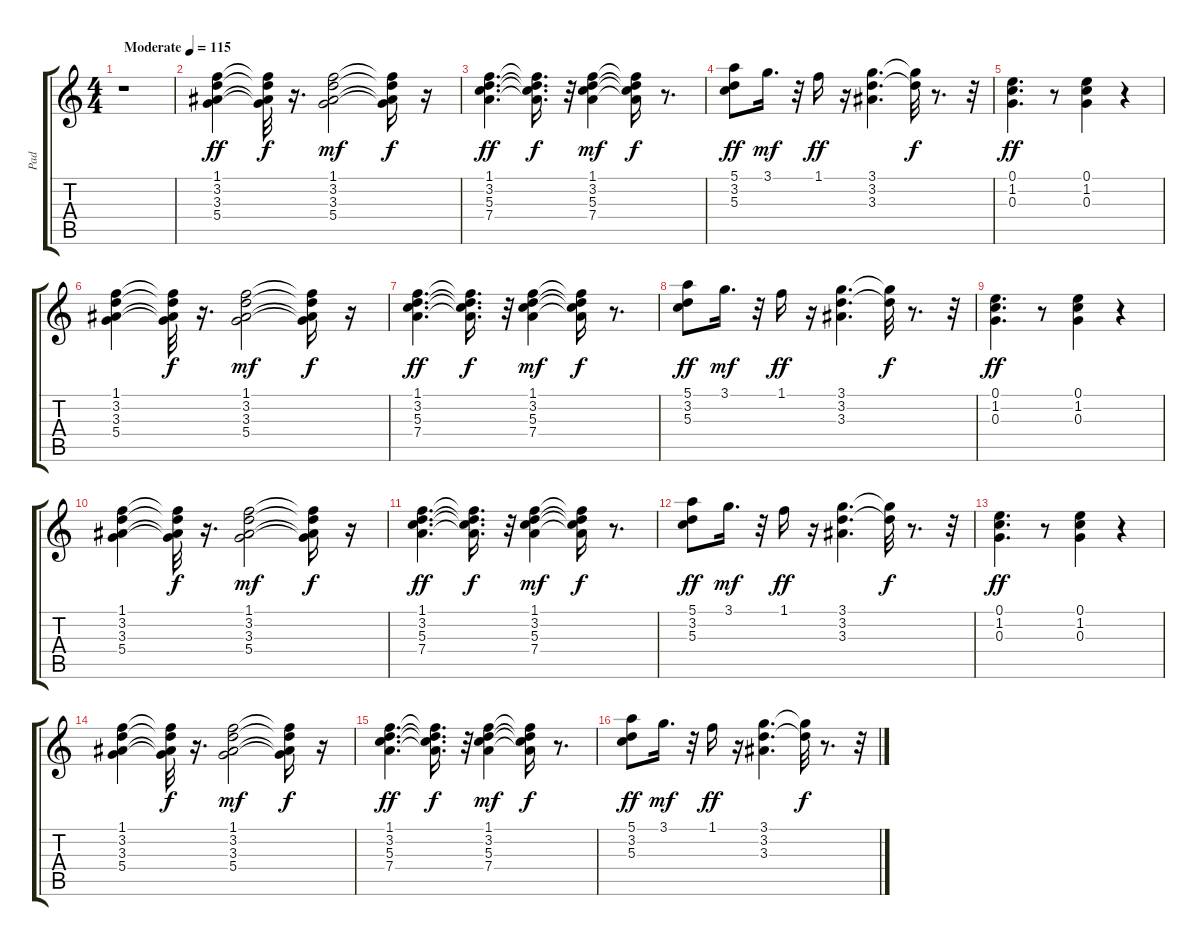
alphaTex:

\track ("Pad" "Pad") {instrument acousticguitarnylon}
\staff {score tabs}
\tuning (E4 B3 G3 D3 A2 E2) {hide}
\ts (4 4)
\tempo (115 "Moderate")
\clef g2
\ks c
r.1{dy ff instrument acousticguitarnylon} |
(1.1 3.2 3.3 5.4).4 (1.1{t} 3.2{t} 3.3{t} 5.4{t}).32{dy f} r.16{d} (1.1 3.2 3.3 5.4).2{dy mf} (1.1{t} 3.2{t} 3.3{t} 5.4{t}).16{dy f} r.16 |
(1.1 3.2 5.3 7.4).4{d dy ff} (1.1{t} 3.2{t} 5.3{t} 7.4{t}).16{d dy f} r.32 (1.1 3.2 5.3 7.4).4{dy mf} (1.1{t} 3.2{t} 5.3{t} 7.4{t}).16{dy f} r.8{d} |
(5.1 3.2 5.3).8{dy ff} 3.1.16{d dy mf} r.32 1.1.16{dy ff} r.16 (3.1 3.2 3.3).4{d} (3.1{t} 3.2{t}).32{dy f} r.8{d} r.32 |
(0.1 1.2 0.3).4{d dy ff} r.8 (0.1 1.2 0.3).4 r.4 |
(1.1 3.2 3.3 5.4).4 (1.1{t} 3.2{t} 3.3{t} 5.4{t}).32{dy f} r.16{d} (1.1 3.2 3.3 5.4).2{dy mf} (1.1{t} 3.2{t} 3.3{t} 5.4{t}).16{dy f} r.16 |
(1.1 3.2 5.3 7.4).4{d dy ff} (1.1{t} 3.2{t} 5.3{t} 7.4{t}).16{d dy f} r.32 (1.1 3.2 5.3 7.4).4{dy mf} (1.1{t} 3.2{t} 5.3{t} 7.4{t}).16{dy f} r.8{d} |
(5.1 3.2 5.3).8{dy ff} 3.1.16{d dy mf} r.32 1.1.16{dy ff} r.16 (3.1 3.2 3.3).4{d} (3.1{t} 3.2{t}).32{dy f} r.8{d} r.32 |
(0.1 1.2 0.3).4{d dy ff} r.8 (0.1 1.2 0.3).4 r.4 |
(1.1 3.2 3.3 5.4).4 (1.1{t} 3.2{t} 3.3{t} 5.4{t}).32{dy f} r.16{d} (1.1 3.2 3.3 5.4).2{dy mf} (1.1{t} 3.2{t} 3.3{t} 5.4{t}).16{dy f} r.16 |
(1.1 3.2 5.3 7.4).4{d dy ff} (1.1{t} 3.2{t} 5.3{t} 7.4{t}).16{d dy f} r.32 (1.1 3.2 5.3 7.4).4{dy mf} (1.1{t} 3.2{t} 5.3{t} 7.4{t}).16{dy f} r.8{d} |
(5.1 3.2 5.3).8{dy ff} 3.1.16{d dy mf} r.32 1.1.16{dy ff} r.16 (3.1 3.2 3.3).4{d} (3.1{t} 3.2{t}).32{dy f} r.8{d} r.32 |
(0.1 1.2 0.3).4{d dy ff} r.8 (0.1 1.2 0.3).4 r.4 |
(1.1 3.2 3.3 5.4).4 (1.1{t} 3.2{t} 3.3{t} 5.4{t}).32{dy f} r.16{d} (1.1 3.2 3.3 5.4).2{dy mf} (1.1{t} 3.2{t} 3.3{t} 5.4{t}).16{dy f} r.16 |
(1.1 3.2 5.3 7.4).4{d dy ff} (1.1{t} 3.2{t} 5.3{t} 7.4{t}).16{d dy f} r.32 (1.1 3.2 5.3 7.4).4{dy mf} (1.1{t} 3.2{t} 5.3{t} 7.4{t}).16{dy f} r.8{d} |
(5.1 3.2 5.3).8{dy ff} 3.1.16{d dy mf} r.32 1.1.16{dy ff} r.16 (3.1 3.2 3.3).4{d} (3.1{t} 3.2{t}).32{dy f} r.8{d} r.32
